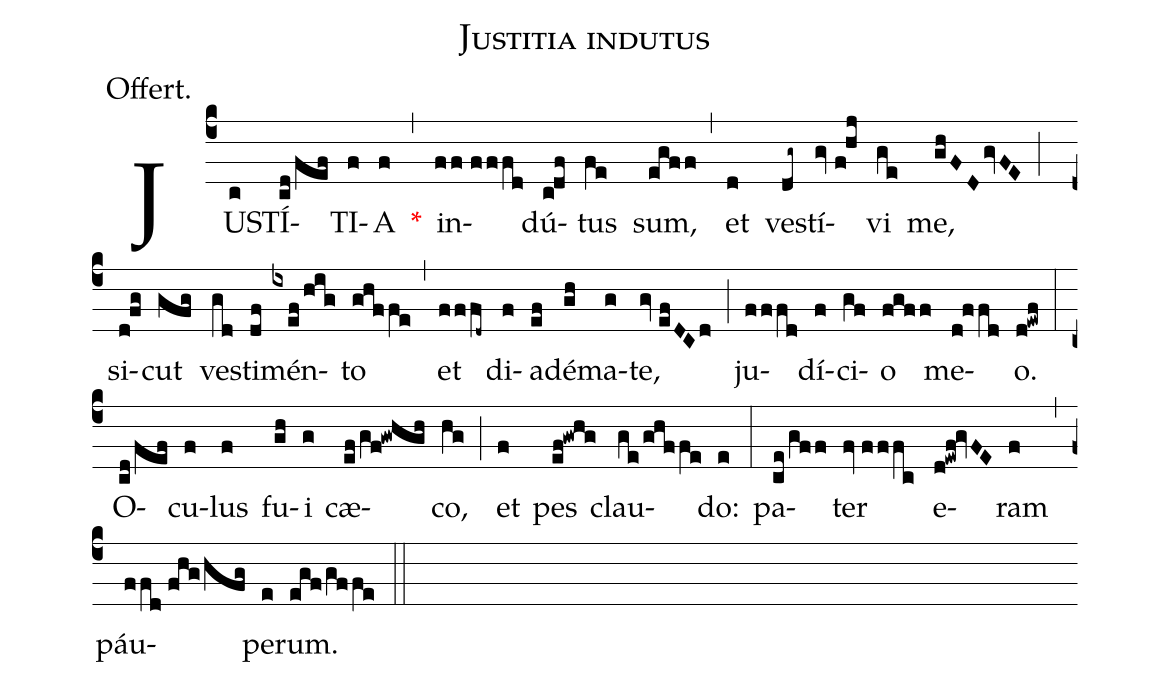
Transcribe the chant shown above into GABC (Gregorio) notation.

name:Justitia indutus;
annotation:Offert.;
mode:IV.;
office-part:Offertory;
%%
(c4) JU(c)STÍ(cd/fef)TI(f)A(f) <v>\red{*}</v>(,) in(ff//fffd)dú(c!df)tus(fe) sum,(egff) (,) et(d) ve(dg~)stí(gv//f!hj)vi(ge) me,(ghFDgvFE) (;) si(d!fg)cut(gfg) ve(gd)sti(df)mén(ixef/hig)to(ghffe) (,) et(fffd~) di(f)a(ef)dé(gh)ma(g)te,(gv//efDCd) (;) ju(fffd)dí(f)ci(gf)o(fgff) me(d!ffd)o.(d!ewf) (:) O(cd/fef)cu(f)lus(f) fu(gh)i(g) cæ(ef/gf!gwhgh)co,(hg) (;) et(f) pes(ef!gwhg) clau(ge/ghffe)do:(e) (:) pa(ce/gff)ter(fv//fffc) e(d!ewf!gvFE)ram(f) (,) páu(ffd//fhg/hfg)pe(e)rum.(egf/gffe) (::)
